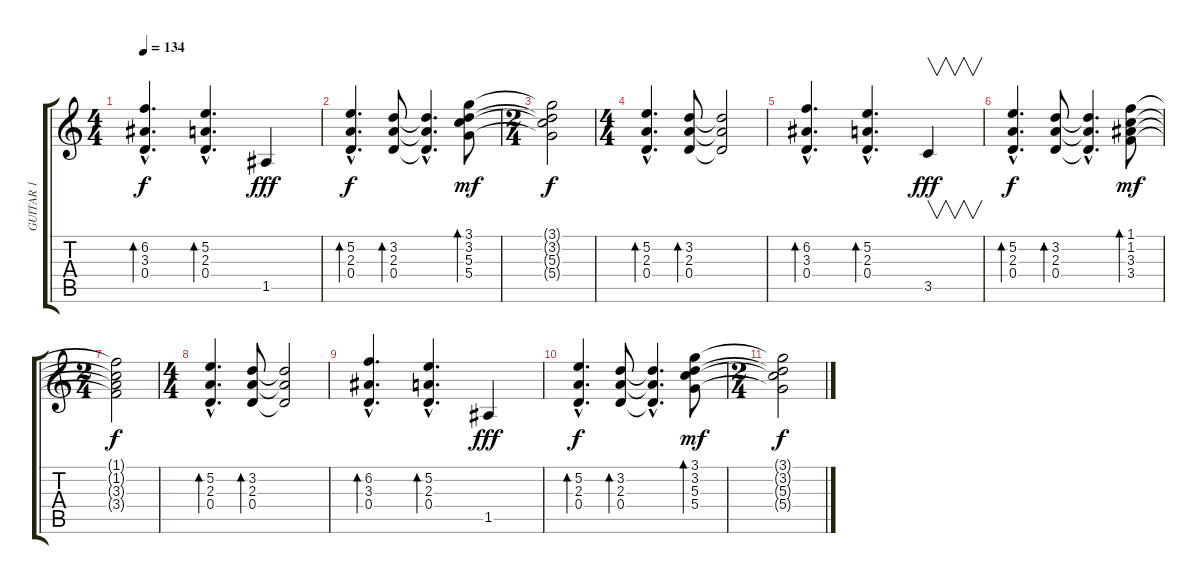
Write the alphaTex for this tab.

\track ("GUITAR 1" "GUITAR 1") {instrument distortionguitar}
\staff {score tabs}
\tuning (E4 B3 G3 D3 A2 E2) {hide}
\ts (4 4)
\tempo 134
\clef g2
\ks c
(6.2{hac} 3.3{hac} 0.4{hac}).4{d bd 60 dy f} (5.2{hac} 2.3{hac} 0.4{hac}).4{d bd 30} 1.5.4{dy fff} |
(5.2{hac} 2.3{hac} 0.4{hac}).4{d bd 30 dy f volume 4} (3.2 2.3 0.4).8{bd 30} (3.2{hac t} 2.3{hac t} 0.4{hac t}).4{d} (3.1 3.2 5.3 5.4).8{bd 60 dy mf} |
\ts (2 4)
(3.1{t} 3.2{t} 5.3{t} 5.4{t}).2{dy f} |
\ts (4 4)
(5.2{hac} 2.3{hac} 0.4{hac}).4{d bd 60 volume 3} (3.2 2.3 0.4).8{bd 30} (3.2{t} 2.3{t} 0.4{t}).2 |
(6.2{hac} 3.3{hac} 0.4{hac}).4{d bd 60} (5.2{hac} 2.3{hac} 0.4{hac}).4{d bd 30} 3.5.4{v dy fff} |
(5.2{hac} 2.3{hac} 0.4{hac}).4{d bd 30 dy f volume 2} (3.2 2.3 0.4).8{bd 30} (3.2{hac t} 2.3{hac t} 0.4{hac t}).4{d} (1.1 1.2 3.3 3.4).8{bd 60 dy mf} |
\ts (2 4)
(1.1{t} 1.2{t} 3.3{t} 3.4{t}).2{dy f} |
\ts (4 4)
(5.2{hac} 2.3{hac} 0.4{hac}).4{d bd 60} (3.2 2.3 0.4).8{bd 30} (3.2{t} 2.3{t} 0.4{t}).2 |
(6.2{hac} 3.3{hac} 0.4{hac}).4{d bd 60} (5.2{hac} 2.3{hac} 0.4{hac}).4{d bd 30} 1.5.4{dy fff} |
(5.2{hac} 2.3{hac} 0.4{hac}).4{d bd 30 dy f volume 0} (3.2 2.3 0.4).8{bd 30} (3.2{hac t} 2.3{hac t} 0.4{hac t}).4{d} (3.1 3.2 5.3 5.4).8{bd 60 dy mf} |
\ts (2 4)
(3.1{t} 3.2{t} 5.3{t} 5.4{t}).2{dy f}
